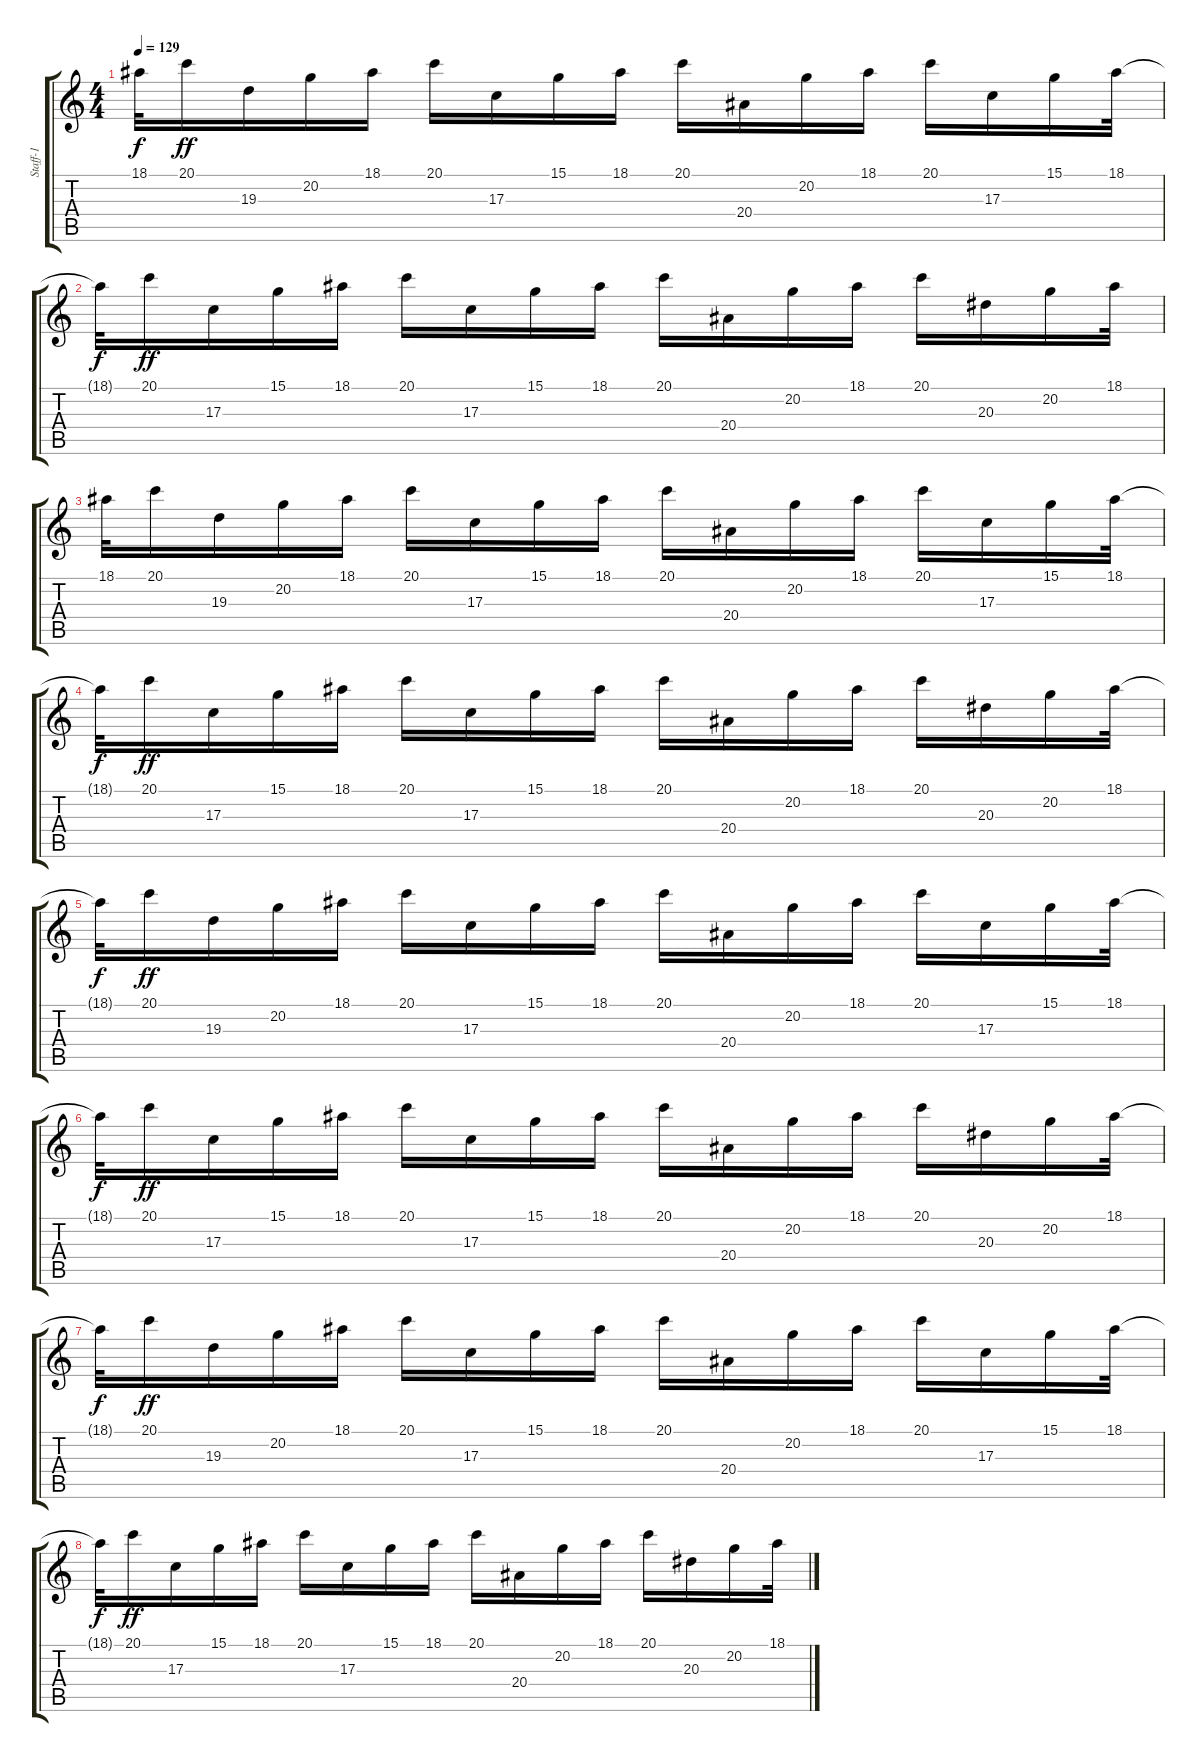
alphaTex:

\track ("Staff-1" "Staff-1") {instrument ocarina}
\staff {score tabs}
\tuning (E4 B3 G3 D3 A2 E2) {hide}
\ts (4 4)
\tempo 129
\clef g2
\ks c
18.1{t}.32{dy f} 20.1.16{dy ff} 19.3.16 20.2.16 18.1.16 20.1.16 17.3.16 15.1.16 18.1.16 20.1.16 20.4.16 20.2.16 18.1.16 20.1.16 17.3.16{instrument clarinet} 15.1.16 18.1.32 |
18.1{t}.32{dy f} 20.1.16{dy ff} 17.3.16{instrument oboe} 15.1.16 18.1.16 20.1.16 17.3.16{instrument englishhorn} 15.1.16 18.1.16 20.1.16 20.4.16 20.2.16 18.1.16 20.1.16 20.3.16{instrument ocarina} 20.2.16 18.1.32 |
18.1.32{instrument ocarina} 20.1.16 19.3.16 20.2.16 18.1.16 20.1.16 17.3.16 15.1.16 18.1.16 20.1.16 20.4.16 20.2.16 18.1.16 20.1.16 17.3.16 15.1.16 18.1.32 |
18.1{t}.32{dy f} 20.1.16{dy ff} 17.3.16{instrument englishhorn} 15.1.16 18.1.16 20.1.16 17.3.16{instrument oboe} 15.1.16 18.1.16 20.1.16 20.4.16{instrument clarinet} 20.2.16 18.1.16 20.1.16 20.3.16{instrument altosax} 20.2.16 18.1.32 |
18.1{t}.32{dy f} 20.1.16{dy ff} 19.3.16 20.2.16 18.1.16 20.1.16 17.3.16 15.1.16 18.1.16 20.1.16 20.4.16 20.2.16 18.1.16 20.1.16 17.3.16{instrument clarinet} 15.1.16 18.1.32 |
18.1{t}.32{dy f} 20.1.16{dy ff} 17.3.16{instrument oboe} 15.1.16 18.1.16 20.1.16 17.3.16{instrument englishhorn} 15.1.16 18.1.16 20.1.16 20.4.16 20.2.16 18.1.16 20.1.16 20.3.16{instrument ocarina} 20.2.16 18.1.32 |
18.1{t}.32{dy f} 20.1.16{dy ff} 19.3.16 20.2.16 18.1.16 20.1.16 17.3.16 15.1.16 18.1.16 20.1.16 20.4.16 20.2.16 18.1.16 20.1.16 17.3.16 15.1.16 18.1.32 |
18.1{t}.32{dy f} 20.1.16{dy ff} 17.3.16{instrument englishhorn} 15.1.16 18.1.16 20.1.16 17.3.16{instrument oboe} 15.1.16 18.1.16 20.1.16 20.4.16{instrument clarinet} 20.2.16 18.1.16 20.1.16 20.3.16{instrument altosax} 20.2.16 18.1.32
